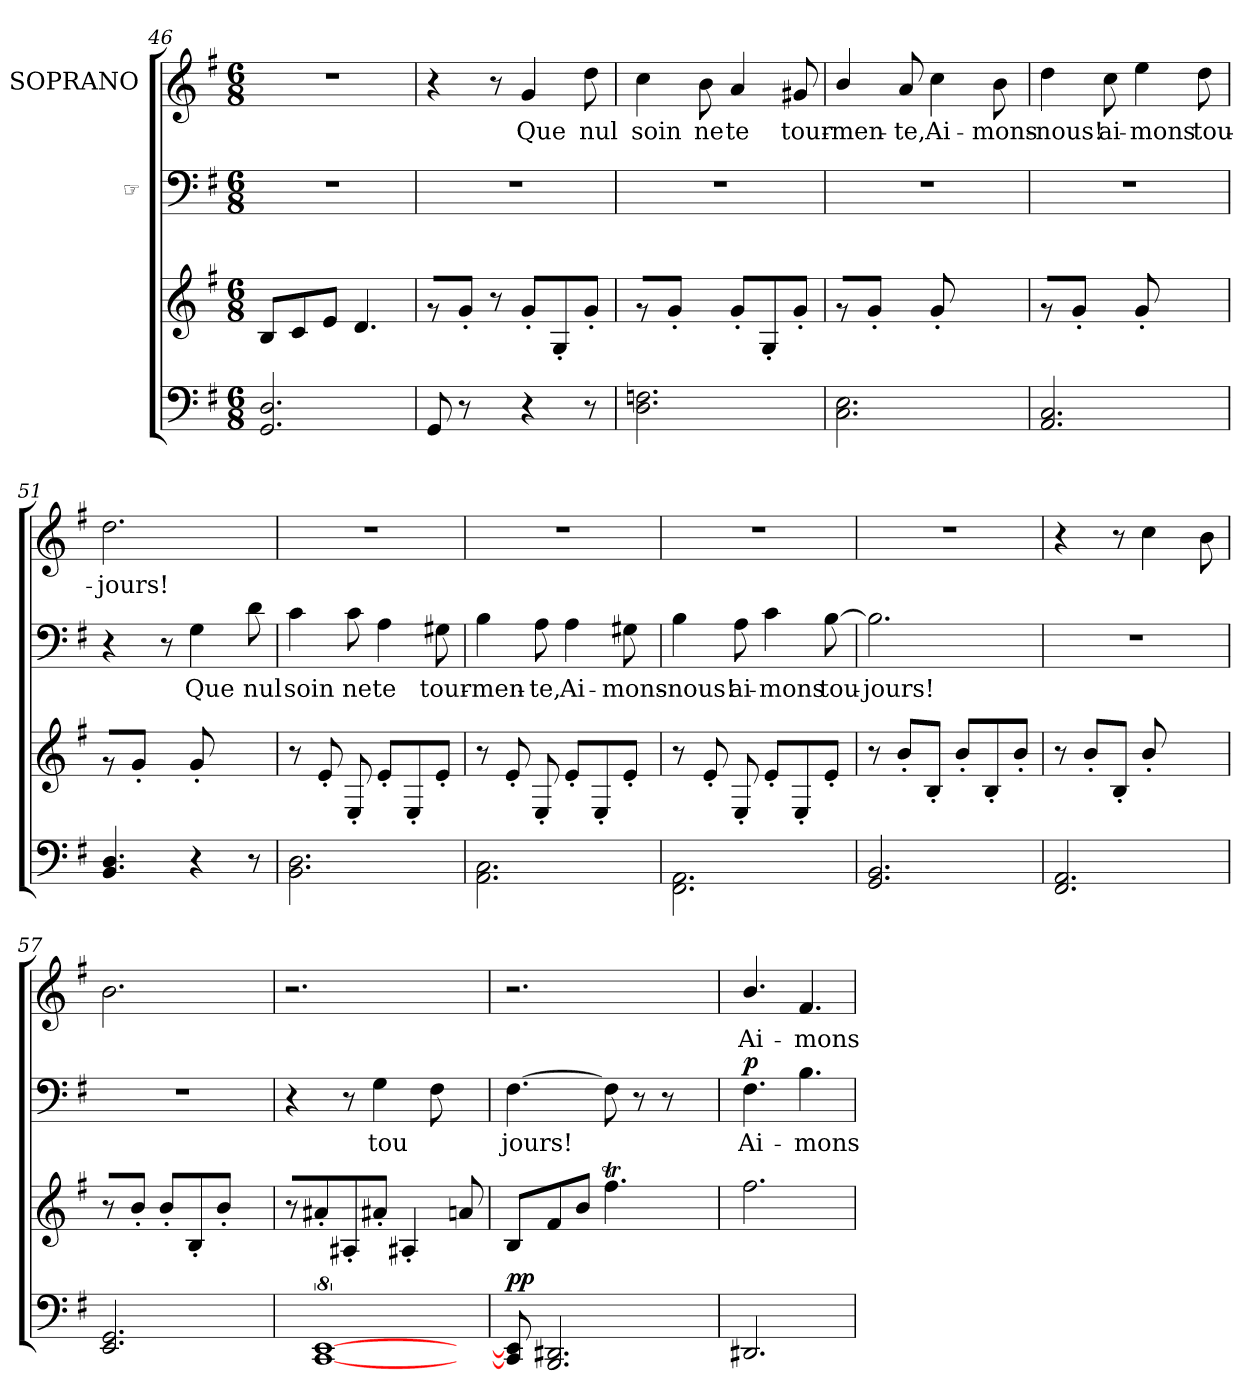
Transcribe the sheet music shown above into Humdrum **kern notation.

**kern	**kern	**dynam	**kern	**text	**dynam	**kern	**text
*part3	*part3	*part3	*part2	*part2	*part2	*part1	*part1
*staff4	*staff3	*staff3/4	*staff2	*staff2	*staff2	*staff1	*staff1
*	*	*	*I"☞	*	*	*I"SOPRANO	*
*clefF4	*clefG2	*	*clefF4	*	*	*clefG2	*
*k[f#]	*k[f#]	*	*k[f#]	*	*	*k[f#]	*
*M6/8	*M6/8	*	*M6/8	*	*	*M6/8	*
=46	=46	=46	=46	=46	=46	=46	=46
2.Di/ 2.GGi/	8Bj/L	.	2.r	.	.	2.r	.
.	8cj/	.	.	.	.	.	.
.	8ej/J	.	.	.	.	.	.
.	4.dj/	.	.	.	.	.	.
=47	=47	=47	=47	=47	=47	=47	=47
8GGi/	8r	.	2.r	.	.	4r	.
8r	8g'<j/J	.	.	.	.	.	.
8ryy	8r	.	.	.	.	8r	.
4r	8g'<j/L	.	.	.	.	4gj/	Que
.	8G'<j/	.	.	.	.	.	.
8r	8g'<j/J	.	.	.	.	8ddj\	nul
!!LO:PB:g=z
=48	=48	=48	=48	=48	=48	=48	=48
2.Di\ 2.Fni\	8r	.	2.r	.	.	4ccj\	soin
.	8g'<j/J	.	.	.	.	.	.
.	8ryy	.	.	.	.	8bj\	ne
.	8g'<'<j/L	.	.	.	.	4aj/	te
.	8G'<j/	.	.	.	.	.	.
.	8g'<j/J	.	.	.	.	8g#Xj/	tour-
=49	=49	=49	=49	=49	=49	=49	=49
2.Ei\ 2.Ci\	8r	.	2.r	.	.	4bj/	men-
.	8g'<j/J	.	.	.	.	.	.
.	8ryy	.	.	.	.	8aj/	te,
.	8g'<j/	.	.	.	.	4ccj\	Ai-
.	4ryy	.	.	.	.	.	.
.	.	.	.	.	.	8bj\	mons-
=50	=50	=50	=50	=50	=50	=50	=50
2.Ci/ 2.AAi/	8r	.	2.r	.	.	4ddj\	nous!
.	8g'<j/J	.	.	.	.	.	.
.	8ryy	.	.	.	.	8ccj\	ai-
.	8g'<'<j/	.	.	.	.	4eej\	mons
.	4ryy	.	.	.	.	.	.
.	.	.	.	.	.	8ddj\	tou-
=51	=51	=51	=51	=51	=51	=51	=51
4.BBi/ 4.Di/	8r	.	4r	.	.	2.ddj\	jours!
.	8g'<j/J	.	.	.	.	.	.
.	8ryy	.	8r	.	.	.	.
4r	8g'<j/	.	4Gj\	Que	.	.	.
.	4ryy	.	.	.	.	.	.
8r	.	.	8dj\	nul	.	.	.
=52	=52	=52	=52	=52	=52	=52	=52
2.Di\ 2.BBi\	8r	.	4cj\	soin	.	2.r	.
.	8e'<j/	.	.	.	.	.	.
.	8E'<j/	.	8cj\	ne	.	.	.
.	8e'<j/L	.	4Aj\	te	.	.	.
.	8E'<j/	.	.	.	.	.	.
.	8e'<j/J	.	8G#Xj\	tour-	.	.	.
!!LO:LB:g=z
=53	=53	=53	=53	=53	=53	=53	=53
2.AAi\ 2.Ci\	8r	.	4Bj\	men-	.	2.r	.
.	8e'<j/	.	.	.	.	.	.
.	8E'<j/	.	8Aj\	te,	.	.	.
.	8e'<j/L	.	4Aj\	Ai-	.	.	.
.	8E'<j/	.	.	.	.	.	.
.	8e'<j/J	.	8G#Xj\	mons-	.	.	.
=54	=54	=54	=54	=54	=54	=54	=54
2.AAi\ 2.FF#i\	8r	.	4Bj\	nous!	.	2.r	.
.	8e'<j/	.	.	.	.	.	.
.	8E'<j/	.	8Aj\	ai-	.	.	.
.	8e'<j/L	.	4cj\	mons	.	.	.
.	8E'<j/	.	.	.	.	.	.
.	8e'<j/J	.	[8Bj\	tou-	.	.	.
=55	=55	=55	=55	=55	=55	=55	=55
2.GGi/ 2.BBi/	8r	.	2.Bj\]	jours!	.	2.r	.
.	8b'<j/L	.	.	.	.	.	.
.	8B'<j/J	.	.	.	.	.	.
.	8b'<j/L	.	.	.	.	.	.
.	8B'<j/	.	.	.	.	.	.
.	8b'<j/J	.	.	.	.	.	.
=56	=56	=56	=56	=56	=56	=56	=56
2.FF#i/ 2.AAi/	8r	.	2.r	.	.	4r	.
.	8b'<j/L	.	.	.	.	.	.
.	8B'<j/J	.	.	.	.	8r	.
.	8b'<j/	.	.	.	.	4ccj\	.
.	4ryy	.	.	.	.	.	.
.	.	.	.	.	.	8bj\	.
=57	=57	=57	=57	=57	=57	=57	=57
2.EEi/ 2.GGi/	8r	.	2.r	.	.	2.bj\	.
.	8b'<j/J	.	.	.	.	.	.
.	8b'<j/L	.	.	.	.	.	.
.	8B'<j/	.	.	.	.	.	.
.	8b'<j/J	.	.	.	.	.	.
.	8ryy	.	.	.	.	.	.
!!LO:LB:g=z
=58	=58	=58	=58	=58	=58	=58	=58
8ryy	8r	.	4r	.	.	2.r	.
[8%5CCi/ [8%5EEi/	8a#X'<j/L	.	.	.	.	.	.
.	8A#X'<j/J	.	8r	.	.	.	.
.	8a#X'<j/J	.	4Gj\	tou	.	.	.
.	4A#X'<j/	.	.	.	.	.	.
.	.	.	8F#j\	.	.	.	.
8ryy	8aZ/	.	8ryy	.	.	8ryy	.
=59	=59	=59	=59	=59	=59	=59	=59
!	!	!LO:DY:a=2	!	!	!	!	!
8CCi]/ 8EEi]/	8Bj/L	pp	[4.F#j\	jours!	.	2.r	.
2.BBBi/ 2.DD#Xi/	8f#j/	.	.	.	.	.	.
.	8bj/J	.	.	.	.	.	.
.	4.ff#tj\	.	8F#j\]	.	.	.	.
.	.	.	8r	.	.	.	.
.	.	.	8r	.	.	.	.
.	8ryy	.	8ryy	.	.	8ryy	.
=60	=60	=60	=60	=60	=60	=60	=60
!	!	!	!	!	!LO:DY:a	!	!
2.DD#Xi/	2.ff#j\	.	4.F#j\	Ai-	p	4.bj/	Ai-
.	.	.	4.Bj\	mons-	.	4.f#j/	mons-
=	=	=	=	=	=	=	=
*-	*-	*-	*-	*-	*-	*-	*-
